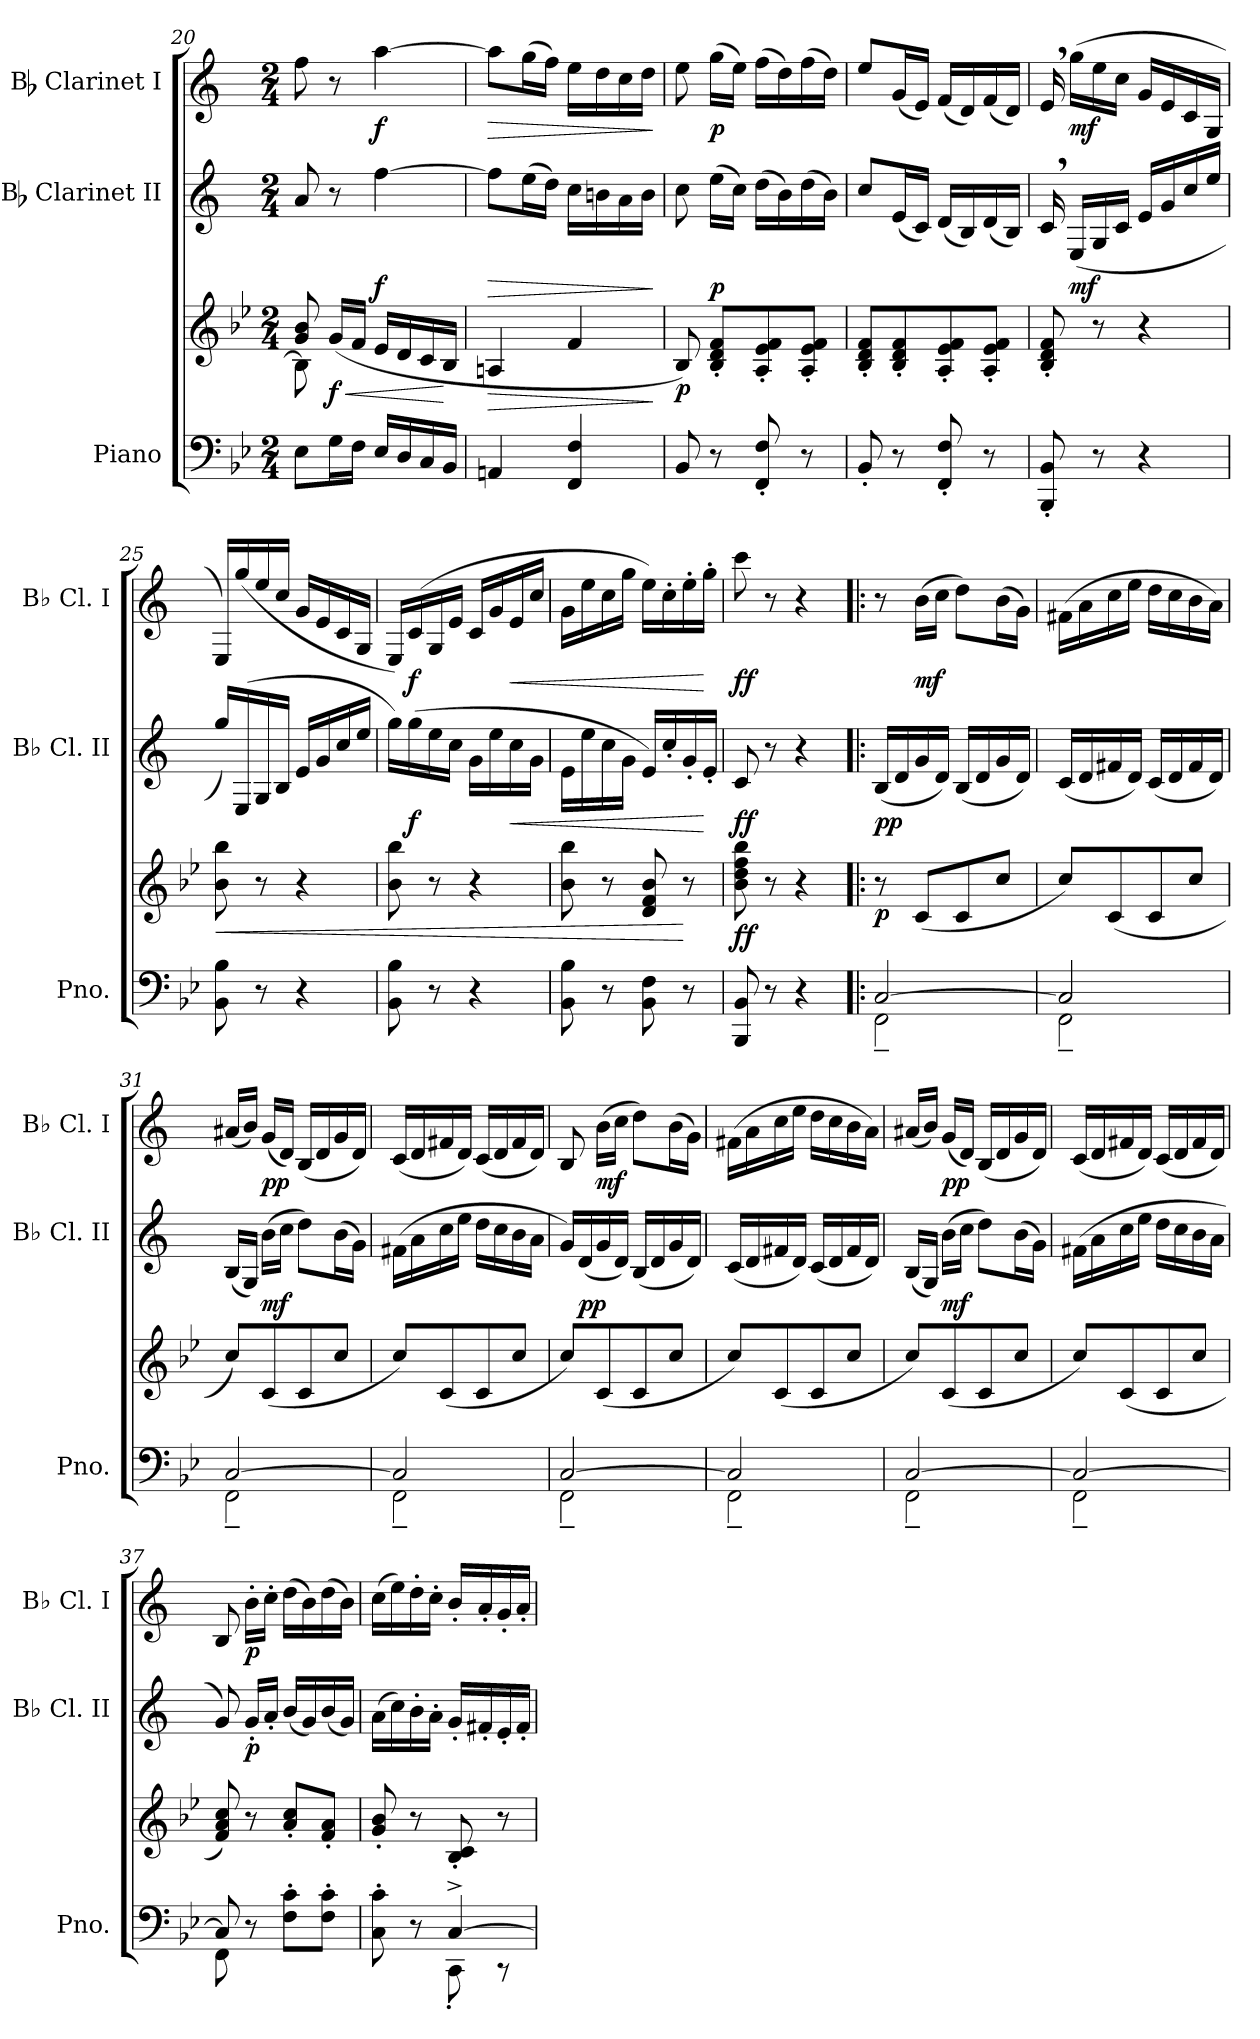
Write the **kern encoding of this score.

**kern	**kern	**dynam	**kern	**dynam	**kern	**dynam
*part3	*part3	*part3	*part2	*part2	*part1	*part1
*staff4	*staff3	*staff3/4	*staff2	*staff2	*staff1	*staff1
*I"Piano	*	*	*I"Bb Clarinet II	*	*I"Bb Clarinet I	*
*I'Pno.	*	*	*I'Bb Cl. II	*	*I'Bb Cl. I	*
!!LO:LB:g=z
*clefF4	*clefG2	*	*clefG2	*	*clefG2	*
*	*	*	*ITrd1c2	*	*ITrd1c2	*
*k[b-e-]	*k[b-e-]	*	*k[b-e-]	*	*k[b-e-]	*
*M2/4	*M2/4	*	*M2/4	*	*M2/4	*
=20	=20	=20	=20	=20	=20	=20
*	*^	*	*	*	*	*
8E-\L	8g/ 8b-/	8B-\]	.	8g/	.	8ee-\	.
!	!	!	!LO:HP:b	!	!	!	!
!	!	!	!LO:DY:n=1:b	!	!	!	!
16G\L	(16g/LL	8ryy	< f	8r	.	8r	.
16F\JJ	16f/JJ	.	.	.	.	.	.
!	!	!	!	!	!LO:DY:b	!	!LO:DY:b
16E-/LL	16e-/LL	4ryy	.	[4ee-\	f	[4gg\	f
16D/	16d/	.	.	.	.	.	.
16C/	16c/	.	.	.	.	.	.
16BB-/JJ	16B-/JJ	.	[	.	.	.	.
*	*v	*v	*	*	*	*	*
=21	=21	=21	=21	=21	=21	=21
!	!	!LO:HP:b	!	!LO:HP:b	!	!LO:HP:b
4AAni/	4Ani/	>	8ee-\L]	>	8gg\L]	>
.	.	.	(16dd\L	.	(16ff\L	.
.	.	.	16cc\JJ)	.	16ee-\JJ)	.
4FF/ 4F/	4f/	.	16b-\LL	.	16dd\LL	.
.	.	.	16an\	.	16cc\	.
.	.	.	16g\	.	16b-\	.
.	.	.	16a\JJ	.	16cc\JJ	.
.	.	]	.	]	.	]
=22	=22	=22	=22	=22	=22	=22
!	!	!LO:DY:b	!	!	!	!
8BB-/	8B-/)	p	8b-\	.	8dd\	.
!	!	!	!	!LO:DY:b	!	!LO:DY:b
8r	8B-/' 8d/' 8f/'L	.	(16dd\LL	p	(16ff\LL	p
.	.	.	16b-\JJ)	.	16dd\JJ)	.
8FF/' 8F/'	8A/' 8e-/' 8f/'	.	(16cc\LL	.	(16ee-\LL	.
.	.	.	16a\)	.	16cc\)	.
8r	8A/' 8e-/' 8f/'J	.	(16cc\	.	(16ee-\	.
.	.	.	16a\JJ)	.	16cc\JJ)	.
=23	=23	=23	=23	=23	=23	=23
8BB-'/	8B-/' 8d/' 8f/'L	.	8b-/L	.	8dd/L	.
8r	8B-/' 8d/' 8f/'	.	(16d/L	.	(16f/L	.
.	.	.	16B-/JJ)	.	16d/JJ)	.
8FF/' 8F/'	8A/' 8e-/' 8f/'	.	(16c/LL	.	(16e-/LL	.
.	.	.	16A/)	.	16c/)	.
8r	8A/' 8e-/' 8f/'J	.	(16c/	.	(16e-/	.
.	.	.	16A/JJ)	.	16c/JJ)	.
=24	=24	=24	=24	=24	=24	=24
8BBB-/' 8BB-/'	8B-/' 8d/' 8f/'	.	16B-,/	.	16d,/	.
!	!	!	!	!LO:DY:b	!	!LO:DY:b
.	.	.	(16D/LL	mf	(16ff\LL	mf
8r	8r	.	16F/	.	16dd\	.
.	.	.	16B-/JJ	.	16b-\JJ	.
4r	4r	.	16d/LL	.	16f/LL	.
.	.	.	16f/	.	16d/	.
.	.	.	16b-/	.	16B-/	.
.	.	.	16dd/JJ	.	16F/JJ	.
=25	=25	=25	=25	=25	=25	=25
!	!	!LO:HP:b	!	!	!	!
8BB-\ 8B-\	8b-\ 8bb-\	<	16ff/LL)	.	16D/LL)	.
.	.	.	(16D/	.	(16ff/	.
8r	8r	.	16F/	.	16dd/	.
.	.	.	16A/JJ	.	16b-/JJ	.
4r	4r	.	16d/LL	.	16f/LL	.
.	.	.	16f/	.	16d/	.
.	.	.	16b-/	.	16B-/	.
.	.	.	16dd/JJ	.	16F/JJ	.
!!LO:LB:g=z
=26	=26	=26	=26	=26	=26	=26
8BB-\ 8B-\	8b-\ 8bb-\	.	16ff\LL)	.	16D/LL)	.
!	!	!	!	!LO:DY:b	!	!LO:DY:b
.	.	.	(16ff\	f	(16B-/	f
8r	8r	.	16dd\	.	16F/	.
.	.	.	16b-\JJ	.	16d/JJ	.
4r	4r	.	16f\LL	.	16B-/LL	.
.	.	.	16dd\	.	16f/	.
!	!	!	!	!LO:HP:b	!	!LO:HP:b
.	.	.	16b-\	<	16d/	<
.	.	.	16f\JJ	.	16b-/JJ	.
=27	=27	=27	=27	=27	=27	=27
8BB-\ 8B-\	8b-\ 8bb-\	.	16d\LL	.	16f\LL	.
.	.	.	16dd\	.	16dd\	.
8r	8r	.	16b-\	.	16b-\	.
.	.	.	16f\JJ	.	16ff\JJ	.
8BB-\ 8F\	8d/ 8f/ 8b-/	.	16d/LL)	.	16dd\LL)	.
.	.	.	16b-'/	.	16b-'\	.
8r	8r	[	16f'/	.	16dd'\	.
.	.	.	16d'/JJ	[	16ff'\JJ	[
=28	=28	=28	=28	=28	=28	=28
!	!	!LO:DY:b	!	!LO:DY:b	!	!LO:DY:b
8BBB-/ 8BB-/	8b-\ 8dd\ 8ff\ 8bb-\	ff	8B-/	ff	8bb-\	ff
8r	8r	.	8r	.	8r	.
4r	4r	.	4r	.	4r	.
=29!|:	=29!|:	=29!|:	=29!|:	=29!|:	=29!|:	=29!|:
*^	*	*	*	*	*	*
!	!	!	!LO:DY:b	!	!LO:DY:b	!	!
[2C/	2FF~\	8r	p	(16A/LL	pp	8r	.
.	.	.	.	16c/	.	.	.
!	!	!	!	!	!	!	!LO:DY:b
.	.	(8c/L	.	16f/	.	(16a\LL	mf
.	.	.	.	16c/JJ)	.	16b-\JJ	.
.	.	8c/	.	(16A/LL	.	8cc\L)	.
.	.	.	.	16c/	.	.	.
.	.	8cc/J	.	16f/	.	(16a\L	.
.	.	.	.	16c/JJ)	.	16f\JJ)	.
=30	=30	=30	=30	=30	=30	=30	=30
2C/]	2FF~\	8cc/L)	.	(16B-/LL	.	(16en\LL	.
.	.	.	.	16c/	.	16g\	.
.	.	(8c/	.	16en/	.	16b-\	.
.	.	.	.	16c/JJ)	.	16dd\JJ	.
.	.	8c/	.	(16B-/LL	.	16cc\LL	.
.	.	.	.	16c/	.	16b-\	.
.	.	8cc/J	.	16e/	.	16a\	.
.	.	.	.	16c/JJ)	.	16g\JJ)	.
=31	=31	=31	=31	=31	=31	=31	=31
[2C/	2FF~\	8cc/L)	.	(16A/LL	.	(16g#X/LL	.
.	.	.	.	16F/JJ)	.	16a/JJ)	.
!	!	!	!	!	!LO:DY:b	!	!LO:DY:b
.	.	(8c/	.	(16a\LL	mf	(16f/LL	pp
.	.	.	.	16b-\JJ	.	16c/JJ)	.
.	.	8c/	.	8cc\L)	.	(16A/LL	.
.	.	.	.	.	.	16c/	.
.	.	8cc/J	.	(16a\L	.	16f/	.
.	.	.	.	16f\JJ)	.	16c/JJ)	.
!!LO:PB:g=z
=32	=32	=32	=32	=32	=32	=32	=32
2C/]	2FF~\	8cc/L)	.	(16en\LL	.	(16B-/LL	.
.	.	.	.	16g\	.	16c/	.
.	.	(8c/	.	16b-\	.	16en/	.
.	.	.	.	16dd\JJ	.	16c/JJ)	.
.	.	8c/	.	16cc\LL	.	(16B-/LL	.
.	.	.	.	16b-\	.	16c/	.
.	.	8cc/J	.	16a\	.	16e/	.
.	.	.	.	16g\JJ	.	16c/JJ)	.
=33	=33	=33	=33	=33	=33	=33	=33
[2C/	2FF~\	8cc/L)	.	16f/LL)	.	8A/	.
!	!	!	!	!	!LO:DY:b	!	!
.	.	.	.	(16c/	pp	.	.
!	!	!	!	!	!	!	!LO:DY:b
.	.	(8c/	.	16f/	.	(16a\LL	mf
.	.	.	.	16c/JJ)	.	16b-\JJ	.
.	.	8c/	.	(16A/LL	.	8cc\L)	.
.	.	.	.	16c/	.	.	.
.	.	8cc/J	.	16f/	.	(16a\L	.
.	.	.	.	16c/JJ)	.	16f\JJ)	.
=34	=34	=34	=34	=34	=34	=34	=34
2C/]	2FF~\	8cc/L)	.	(16B-/LL	.	(16en\LL	.
.	.	.	.	16c/	.	16g\	.
.	.	(8c/	.	16en/	.	16b-\	.
.	.	.	.	16c/JJ)	.	16dd\JJ	.
.	.	8c/	.	(16B-/LL	.	16cc\LL	.
.	.	.	.	16c/	.	16b-\	.
.	.	8cc/J	.	16e/	.	16a\	.
.	.	.	.	16c/JJ)	.	16g\JJ)	.
=35	=35	=35	=35	=35	=35	=35	=35
[2C/	2FF~\	8cc/L)	.	(16A/LL	.	(16g#X/LL	.
.	.	.	.	16F/JJ)	.	16a/JJ)	.
!	!	!	!	!	!LO:DY:b	!	!LO:DY:b
.	.	(8c/	.	(16a\LL	mf	(16f/LL	pp
.	.	.	.	16b-\JJ	.	16c/JJ)	.
.	.	8c/	.	8cc\L)	.	(16A/LL	.
.	.	.	.	.	.	16c/	.
.	.	8cc/J	.	(16a\L	.	16f/	.
.	.	.	.	16f\JJ)	.	16c/JJ)	.
=36	=36	=36	=36	=36	=36	=36	=36
2C/_	2FF~\	8cc/L)	.	(16en\LL	.	(16B-/LL	.
.	.	.	.	16g\	.	16c/	.
.	.	(8c/	.	16b-\	.	16en/	.
.	.	.	.	16dd\JJ	.	16c/JJ)	.
.	.	8c/	.	16cc\LL	.	(16B-/LL	.
.	.	.	.	16b-\	.	16c/	.
.	.	8cc/J	.	16a\	.	16e/	.
.	.	.	.	16g\JJ	.	16c/JJ)	.
=37	=37	=37	=37	=37	=37	=37	=37
8C/]	8FF\	8f/ 8a/ 8cc/)	.	8f/)	.	8A/	.
!	!	!	!	!	!LO:DY:b	!	!LO:DY:b
8r	8ryy	8r	.	16f'/LL	p	16a'\LL	p
.	.	.	.	16g'/JJ	.	16b-'\JJ	.
8F\'> 8c\'>L	8ryy	8a/' 8cc/'L	.	(16a/LL	.	(16cc\LL	.
.	.	.	.	16f/)	.	16a\)	.
8F\'> 8c\'>J	8ryy	8f/' 8a/'J	.	(16a/	.	(16cc\	.
.	.	.	.	16f/JJ)	.	16a\JJ)	.
!!LO:LB:g=z
=38	=38	=38	=38	=38	=38	=38	=38
8C\'> 8c\'>	8ryy	8g/' 8b-/'	.	(16g\LL	.	(16b-\LL	.
.	.	.	.	16b-\)	.	16dd\)	.
8r	8ryy	8r	.	16a'\	.	16cc'\	.
.	.	.	.	16g'\JJ	.	16b-'\JJ	.
[4C^/	8CC'\	8B-/' 8c/'	.	16f'/LL	.	16a'/LL	.
.	.	.	.	16en'/	.	16g'/	.
.	8r	8r	.	16d'/	.	16f'/	.
.	.	.	.	16e'/JJ	.	16g'/JJ	.
*v	*v	*	*	*	*	*	*
=	=	=	=	=	=	=
*-	*-	*-	*-	*-	*-	*-
